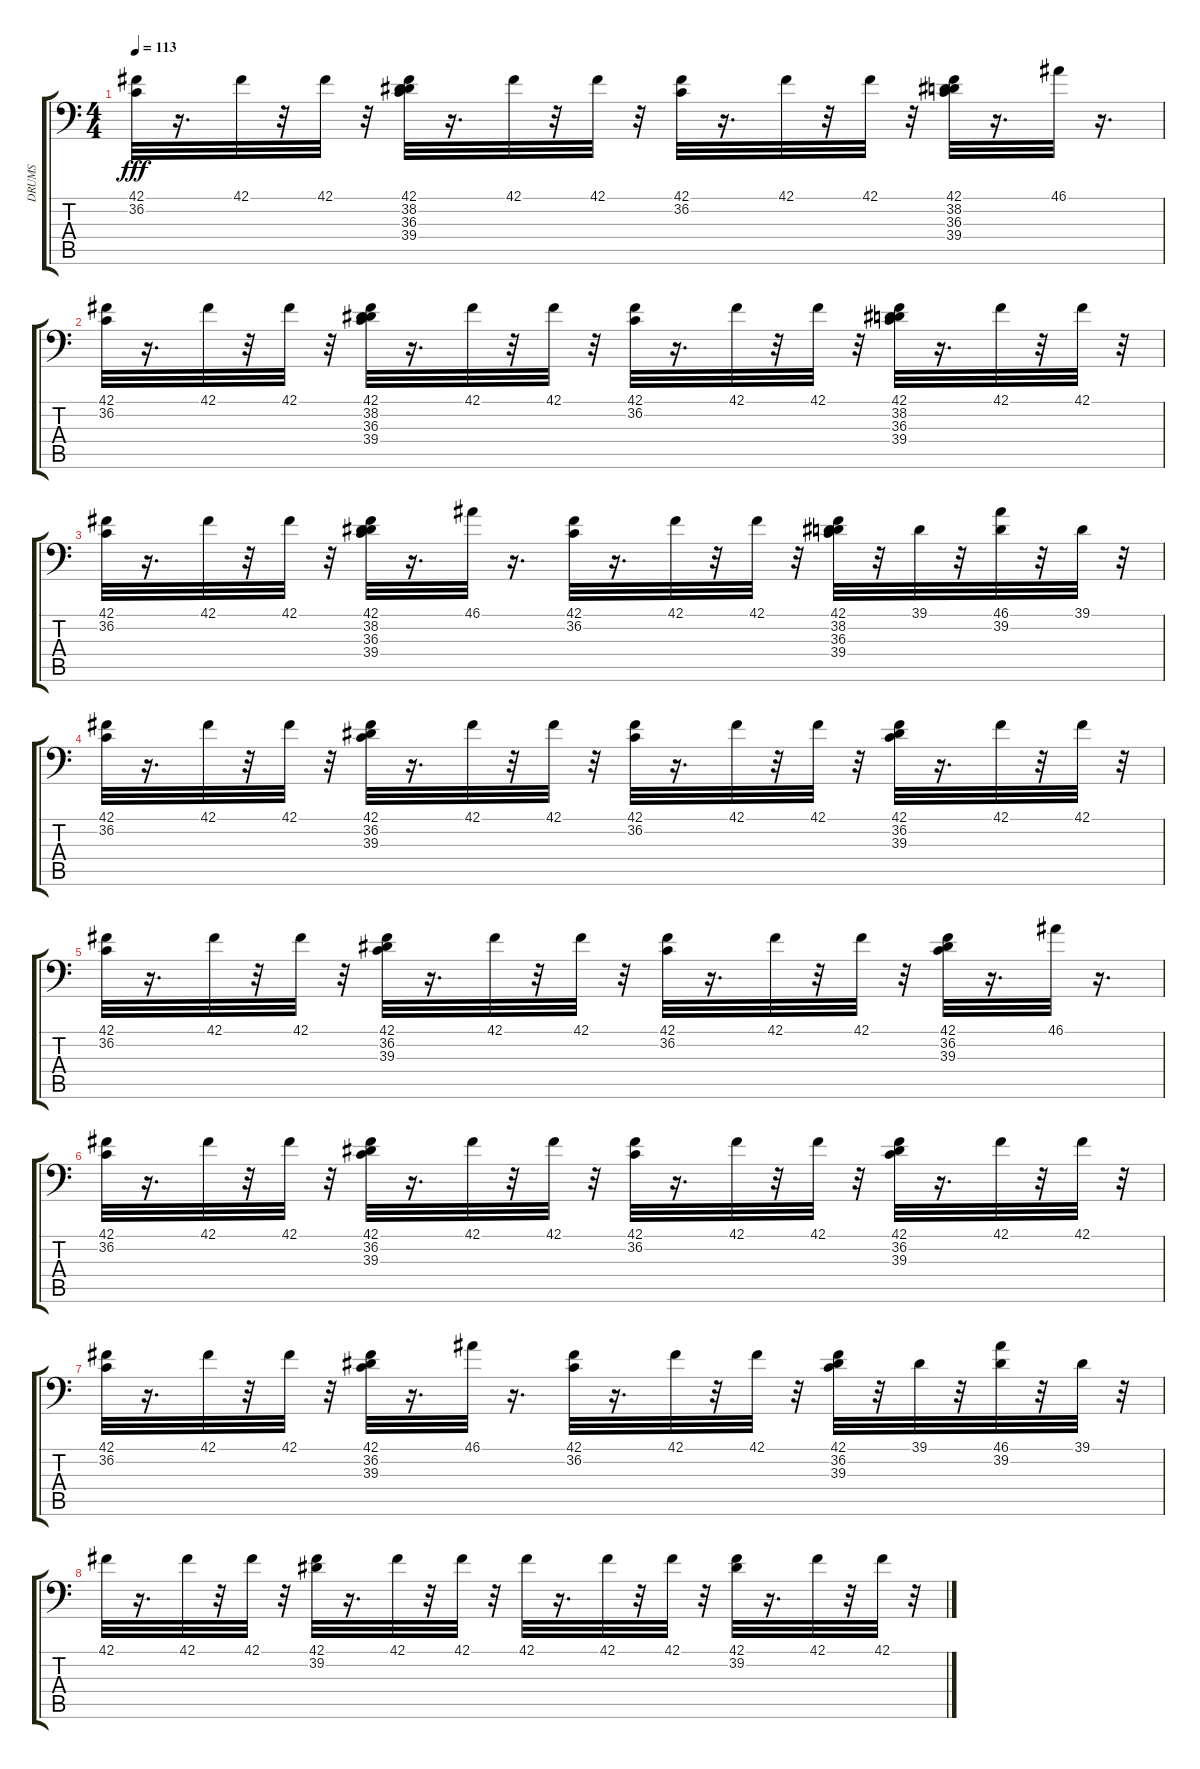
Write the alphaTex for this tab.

\track ("DRUMS" "DRUMS") {instrument acousticgrandpiano}
\staff {score tabs}
\tuning (C-1 C-1 C-1 C-1 C-1 C-1) {hide}
\ts (4 4)
\tempo 113
\clef f4
\ks c
(42.1 36.2).32{dy fff} r.16{d} 42.1.32 r.32 42.1.32 r.32 (42.1 38.2 36.3 39.4).32 r.16{d} 42.1.32 r.32 42.1.32 r.32 (42.1 36.2).32 r.16{d} 42.1.32 r.32 42.1.32 r.32 (42.1 38.2 36.3 39.4).32 r.16{d} 46.1.32 r.16{d} |
(42.1 36.2).32 r.16{d} 42.1.32 r.32 42.1.32 r.32 (42.1 38.2 36.3 39.4).32 r.16{d} 42.1.32 r.32 42.1.32 r.32 (42.1 36.2).32 r.16{d} 42.1.32 r.32 42.1.32 r.32 (42.1 38.2 36.3 39.4).32 r.16{d} 42.1.32 r.32 42.1.32 r.32 |
(42.1 36.2).32 r.16{d} 42.1.32 r.32 42.1.32 r.32 (42.1 38.2 36.3 39.4).32 r.16{d} 46.1.32 r.16{d} (42.1 36.2).32 r.16{d} 42.1.32 r.32 42.1.32 r.32 (42.1 38.2 36.3 39.4).32 r.32 39.1.32 r.32 (46.1 39.2).32 r.32 39.1.32 r.32 |
(42.1 36.2).32 r.16{d} 42.1.32 r.32 42.1.32 r.32 (42.1 36.2 39.3).32 r.16{d} 42.1.32 r.32 42.1.32 r.32 (42.1 36.2).32 r.16{d} 42.1.32 r.32 42.1.32 r.32 (42.1 36.2 39.3).32 r.16{d} 42.1.32 r.32 42.1.32 r.32 |
(42.1 36.2).32 r.16{d} 42.1.32 r.32 42.1.32 r.32 (42.1 36.2 39.3).32 r.16{d} 42.1.32 r.32 42.1.32 r.32 (42.1 36.2).32 r.16{d} 42.1.32 r.32 42.1.32 r.32 (42.1 36.2 39.3).32 r.16{d} 46.1.32 r.16{d} |
(42.1 36.2).32 r.16{d} 42.1.32 r.32 42.1.32 r.32 (42.1 36.2 39.3).32 r.16{d} 42.1.32 r.32 42.1.32 r.32 (42.1 36.2).32 r.16{d} 42.1.32 r.32 42.1.32 r.32 (42.1 36.2 39.3).32 r.16{d} 42.1.32 r.32 42.1.32 r.32 |
(42.1 36.2).32 r.16{d} 42.1.32 r.32 42.1.32 r.32 (42.1 36.2 39.3).32 r.16{d} 46.1.32 r.16{d} (42.1 36.2).32 r.16{d} 42.1.32 r.32 42.1.32 r.32 (42.1 36.2 39.3).32 r.32 39.1.32 r.32 (46.1 39.2).32 r.32 39.1.32 r.32 |
42.1.32 r.16{d} 42.1.32 r.32 42.1.32 r.32 (42.1 39.2).32 r.16{d} 42.1.32 r.32 42.1.32 r.32 42.1.32 r.16{d} 42.1.32 r.32 42.1.32 r.32 (42.1 39.2).32 r.16{d} 42.1.32 r.32 42.1.32 r.32
